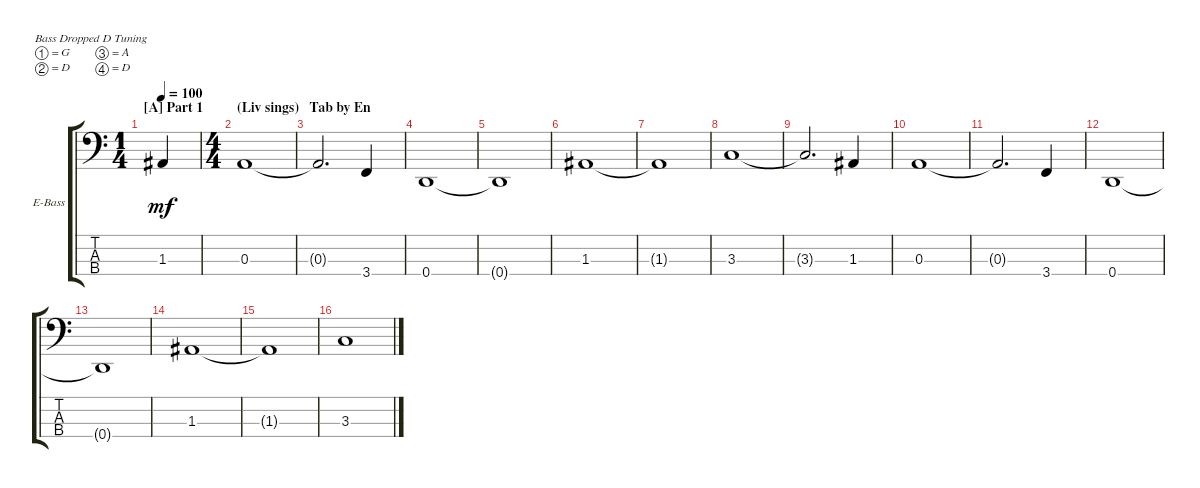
\bracketExtendMode groupsimilarinstruments
\firstSystemTrackNameOrientation horizontal
\otherSystemsTrackNameOrientation horizontal
\track ("Electric Bass" "E-Bass") {instrument electricbassfinger}
\staff {score tabs}
\tuning (G2 D2 A1 D1)
\ts (1 4)
\section ("A" "Part 1")
\tempo 100
\clef f4
\ks c
1.3.4{dy mf instrument electricbassfinger} |
\ts (4 4)
\section ("" "(Liv sings)")
0.3.1 |
\section ("" "Tab by En")
0.3{t}.2{d} 3.4.4 |
0.4.1 |
0.4{t}.1 |
1.3.1 |
1.3{t}.1 |
3.3.1 |
3.3{t}.2{d} 1.3.4 |
0.3.1 |
0.3{t}.2{d} 3.4.4 |
0.4.1 |
0.4{t}.1 |
1.3.1 |
1.3{t}.1 |
3.3.1
